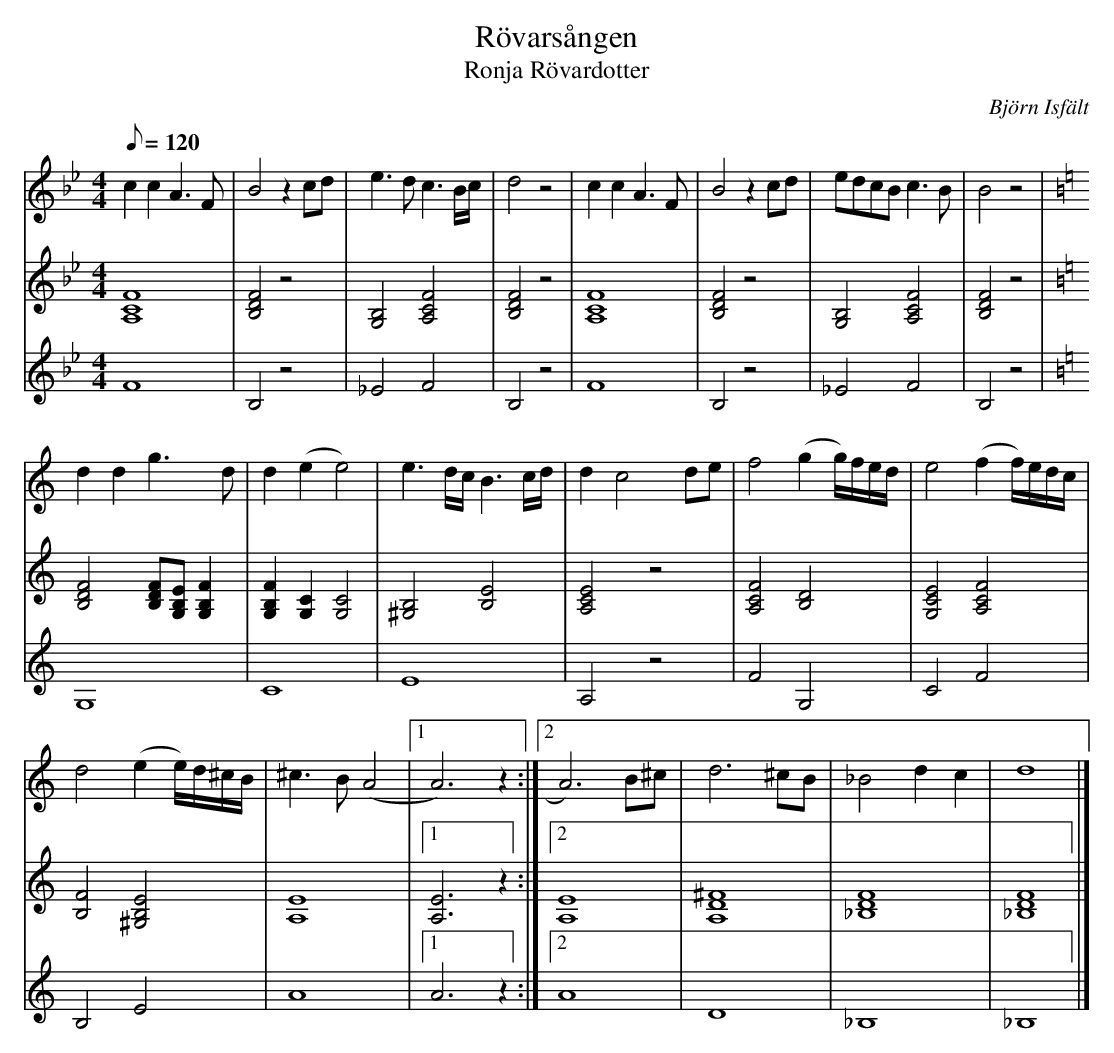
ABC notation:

X:1
T: Rövarsången
T: Ronja Rövardotter
O: Björn Isfält
M: 4/4
L: 1/8
K: Bb
Q: 120
V: 1
c2c2A2>F2 | B4z2cd | e2>d2 c3B/c/ | d4z4 | c2c2A3F | B4z2cd | edcBc2>B2 | B4z4 |
K: C
d2d2g2>d2 | d2(e2e4) | e3d/c/B3c/d/ | d2c4de | f4(g2g/)f/e/d/ | e4(f2f/)e/d/c/ |
d4(e2e/)d/^c/B/ | ^c3B(A4 |1 A6)z2 :|2 A6)B^c | d6^cB | _B4d2c2 | d8 |]
V: 2
[C8F8A,8] | [D4F4B,4] z4 | [G,4B,4][F4A,4C4] | [D4F4B,4]z4 | [C8F8A,8] | [D4F4B,4] z4 | [G,4B,4][C4F4A,4] | [D4F4B,4]z4 |
K: C
[D4F4B,4][DFB,][EG,B,][F2G,2B,2] | [F2G,2B,2][C2G,2][C4G,4] | [^G,4B,4][E4B,4] | [C4E4A,4]z4 | [C4F4A,4][D4B,4] | [C4E4G,4][C4F4A,4] |
[F4B,4][E4^G,4B,4] | [A,8E8] |1 [A,6E6]z2 :|2 [A,8E8] | [D8^F8A,8] | [D8F8_B,8] | [D8F8_B,8] |]
V: 3
F8 | B,4z4 | _E4F4 | B,4z4 | F8 | B,4z4 | _E4F4 | B,4z4 |
K: C
G,8 | C8 | E8 | A,4z4 | F4G,4 | C4F4 |
B,4E4 | A8 |1 A6z2 :|2 A8 | D8 | _B,8 | _B,8 |]
